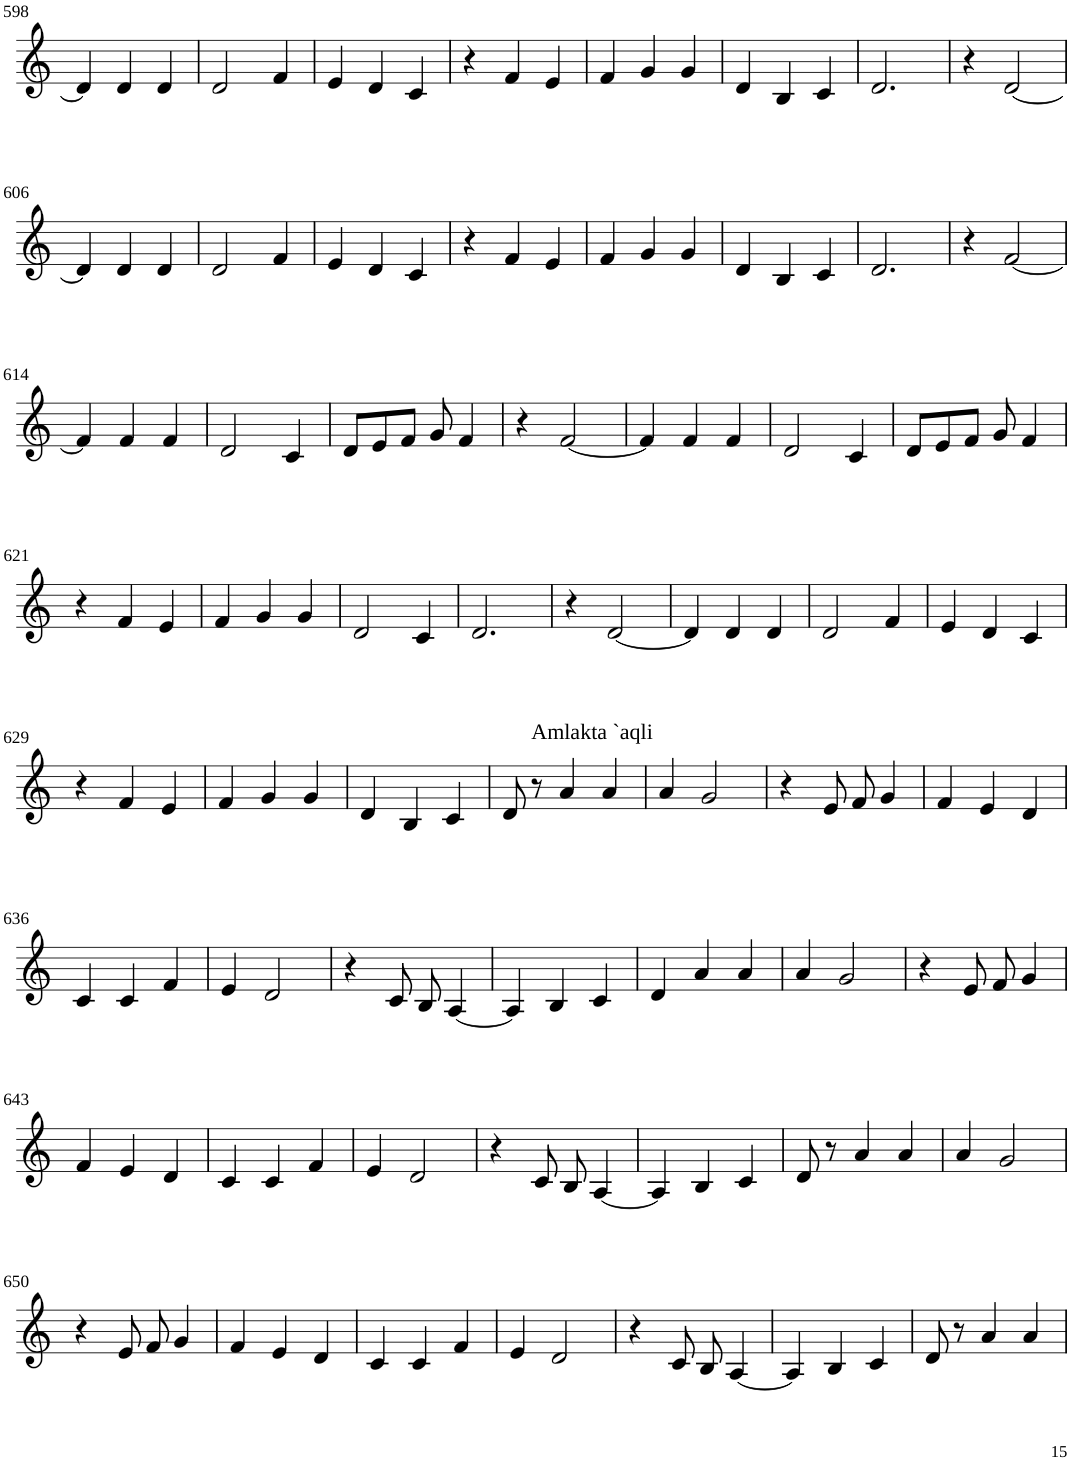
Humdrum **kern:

**kern
*part1
*staff1
*I"Violin
!!LO:PB:g=z
*clefG2
*k[]
*M6/8
=598
4d/]
4d/
4d/
=599
2d/
4f/
=600
4e/
4d/
4c/
=601
4r
4f/
4e/
=602
4f/
4g/
4g/
=603
4d/
4B/
4c/
=604
2.d/
=605
4r
[2d/
!!LO:LB:g=z
=606
4d/]
4d/
4d/
=607
2d/
4f/
=608
4e/
4d/
4c/
=609
4r
4f/
4e/
=610
4f/
4g/
4g/
=611
4d/
4B/
4c/
=612
2.d/
=613
4r
[2f/
!!LO:LB:g=z
=614
4f/]
4f/
4f/
=615
2d/
4c/
=616
8d/L
8e/
8f/J
8g/
4f/
=617
4r
[2f/
=618
4f/]
4f/
4f/
=619
2d/
4c/
=620
8d/L
8e/
8f/J
8g/
4f/
!!LO:LB:g=z
=621
4r
4f/
4e/
=622
4f/
4g/
4g/
=623
2d/
4c/
=624
2.d/
=625
4r
[2d/
=626
4d/]
4d/
4d/
=627
2d/
4f/
=628
4e/
4d/
4c/
!!LO:LB:g=z
=629
4r
4f/
4e/
=630
4f/
4g/
4g/
=631
4d/
4B/
4c/
=632
8d/
!LO:TX:a:t=Amlakta `aqli
8r
4a/
4a/
=633
4a/
2g/
=634
4r
8e/
8f/
4g/
=635
4f/
4e/
4d/
!!LO:LB:g=z
=636
4c/
4c/
4f/
=637
4e/
2d/
=638
4r
8c/
8B/
[4A/
=639
4A/]
4B/
4c/
=640
4d/
4a/
4a/
=641
4a/
2g/
=642
4r
8e/
8f/
4g/
!!LO:LB:g=z
=643
4f/
4e/
4d/
=644
4c/
4c/
4f/
=645
4e/
2d/
=646
4r
8c/
8B/
[4A/
=647
4A/]
4B/
4c/
=648
8d/
8r
4a/
4a/
=649
4a/
2g/
!!LO:LB:g=z
=650
4r
8e/
8f/
4g/
=651
4f/
4e/
4d/
=652
4c/
4c/
4f/
=653
4e/
2d/
=654
4r
8c/
8B/
[4A/
=655
4A/]
4B/
4c/
=656
8d/
8r
4a/
4a/
=
*-
